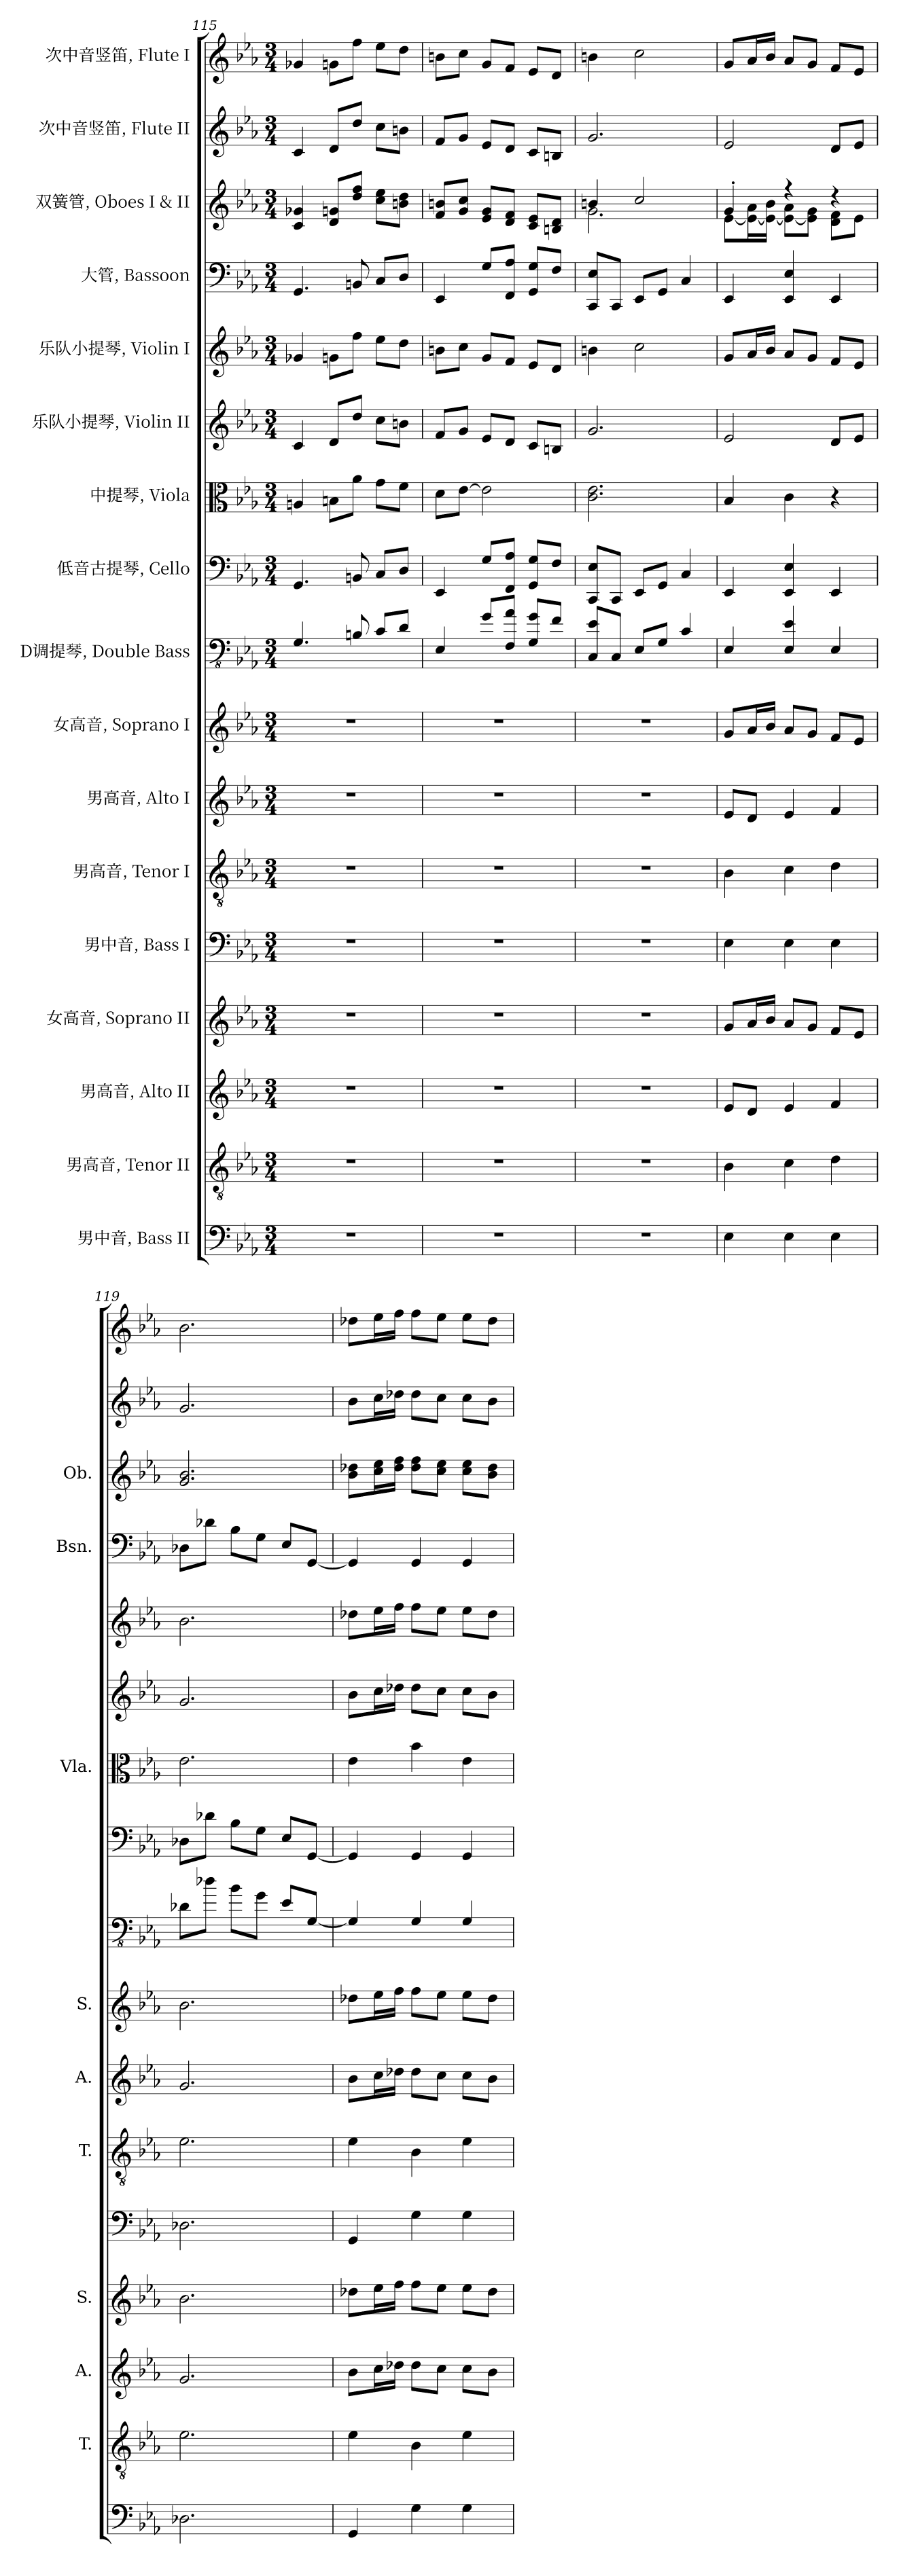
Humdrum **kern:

**kern	**kern	**kern	**kern	**kern	**kern	**kern	**kern	**kern	**kern	**kern	**kern	**kern	**kern	**kern	**kern	**kern
*part17	*part16	*part15	*part14	*part13	*part12	*part11	*part10	*part9	*part8	*part7	*part6	*part5	*part4	*part3	*part2	*part1
*staff17	*staff16	*staff15	*staff14	*staff13	*staff12	*staff11	*staff10	*staff9	*staff8	*staff7	*staff6	*staff5	*staff4	*staff3	*staff2	*staff1
*I"男中音, Bass II	*I"男高音, Tenor II	*I"男高音, Alto II	*I"女高音, Soprano II	*I"男中音, Bass I	*I"男高音, Tenor I	*I"男高音, Alto I	*I"女高音, Soprano I	*I"D调提琴, Double Bass	*I"低音古提琴, Cello	*I"中提琴, Viola	*I"乐队小提琴, Violin II	*I"乐队小提琴, Violin I	*I"大管, Bassoon	*I"双簧管, Oboes I &amp; II	*I"次中音竖笛, Flute II	*I"次中音竖笛, Flute I
*	*I'T.	*I'A.	*I'S.	*	*I'T.	*I'A.	*I'S.	*	*	*I'Vla.	*	*	*I'Bsn.	*I'Ob.	*	*
*clefF4	*clefGv2	*clefG2	*clefG2	*clefF4	*clefGv2	*clefG2	*clefG2	*clefFv4	*clefF4	*clefC3	*clefG2	*clefG2	*clefF4	*clefG2	*clefG2	*clefG2
*	*	*	*	*	*	*	*	*ITrd7c12	*	*	*	*	*	*	*	*
*k[b-e-a-]	*k[b-e-a-]	*k[b-e-a-]	*k[b-e-a-]	*k[b-e-a-]	*k[b-e-a-]	*k[b-e-a-]	*k[b-e-a-]	*k[b-e-a-]	*k[b-e-a-]	*k[b-e-a-]	*k[b-e-a-]	*k[b-e-a-]	*k[b-e-a-]	*k[b-e-a-]	*k[b-e-a-]	*k[b-e-a-]
*M3/4	*M3/4	*M3/4	*M3/4	*M3/4	*M3/4	*M3/4	*M3/4	*M3/4	*M3/4	*M3/4	*M3/4	*M3/4	*M3/4	*M3/4	*M3/4	*M3/4
=115	=115	=115	=115	=115	=115	=115	=115	=115	=115	=115	=115	=115	=115	=115	=115	=115
2.r	2.r	2.r	2.r	2.r	2.r	2.r	2.r	4.GGG/	4.GG/	4An/	4c/	4g-X/	4.GG/	4c/ 4g-X/	4c/	4g-X/
.	.	.	.	.	.	.	.	.	.	8Bn\L	8d/L	8gn\L	.	8d/ 8gn/L	8d/L	8gn\L
.	.	.	.	.	.	.	.	8BBBn/	8BBn/	8a-\J	8dd/J	8ff\J	8BBn/	8dd/ 8ff/J	8dd/J	8ff\J
*	*	*	*	*	*	*	*	*	*	*	*	*	*	*	*	*MM70
.	.	.	.	.	.	.	.	8CC/L	8C/L	8g\L	8cc\L	8ee-\L	8C/L	8cc\ 8ee-\L	8cc\L	8ee-\L
.	.	.	.	.	.	.	.	8DD/J	8D/J	8f\J	8bn\J	8dd\J	8D/J	8bn\ 8dd\J	8bn\J	8dd\J
=116	=116	=116	=116	=116	=116	=116	=116	=116	=116	=116	=116	=116	=116	=116	=116	=116
2.r	2.r	2.r	2.r	2.r	2.r	2.r	2.r	4EEE-/	4EE-/	8d\L	8f/L	8bn\L	4EE-/	8f/ 8bn/L	8f/L	8bn\L
.	.	.	.	.	.	.	.	.	.	[8e-\J	8g/J	8cc\J	.	8g/ 8cc/J	8g/J	8cc\J
.	.	.	.	.	.	.	.	8GG/L	8G/L	2e-\]	8e-/L	8g/L	8G/L	8e-/ 8g/L	8e-/L	8g/L
.	.	.	.	.	.	.	.	8FFF/ 8AA-/J	8FF/ 8A-/J	.	8d/J	8f/J	8FF/ 8A-/J	8d/ 8f/J	8d/J	8f/J
.	.	.	.	.	.	.	.	8GGG/ 8GG/L	8GG/ 8G/L	.	8c/L	8e-/L	8GG/ 8G/L	8c/ 8e-/L	8c/L	8e-/L
.	.	.	.	.	.	.	.	8FF/J	8F/J	.	8Bn/J	8d/J	8F/J	8Bn/ 8d/J	8Bn/J	8d/J
!!LO:PB:g=z
=117	=117	=117	=117	=117	=117	=117	=117	=117	=117	=117	=117	=117	=117	=117	=117	=117
*	*	*	*	*	*	*	*	*	*	*	*	*	*	*^	*	*
2.r	2.r	2.r	2.r	2.r	2.r	2.r	2.r	8CCC/ 8EE-/L	8CC/ 8E-/L	2.c\ 2.e-\	2.g/	4bn\	8CC/ 8E-/L	4bn/	2.g\	2.g/	4bn\
.	.	.	.	.	.	.	.	8CCC/J	8CC/J	.	.	.	8CC/J	.	.	.	.
.	.	.	.	.	.	.	.	8EEE-/L	8EE-/L	.	.	2cc\	8EE-/L	2cc/	.	.	2cc\
.	.	.	.	.	.	.	.	8GGG/J	8GG/J	.	.	.	8GG/J	.	.	.	.
.	.	.	.	.	.	.	.	4CC/	4C/	.	.	.	4C/	.	.	.	.
=118	=118	=118	=118	=118	=118	=118	=118	=118	=118	=118	=118	=118	=118	=118	=118	=118	=118
*	*	*	*	*	*	*	*	*	*	*	*	*	*	*	*	*	*MM72
4E-\	4B-\	8e-/L	8g/L	4E-\	4B-\	8e-/L	8g/L	4EEE-/	4EE-/	4B-/	2e-/	8g/L	4EE-/	4g'/	[8e-\L	2e-/	8g/L
.	.	8d/J	16a-/L	.	.	8d/J	16a-/L	.	.	.	.	16a-/L	.	.	16e-\_ 16a-\L	.	16a-/L
.	.	.	16b-/JJ	.	.	.	16b-/JJ	.	.	.	.	16b-/JJ	.	.	16e-\_ 16b-\JJ	.	16b-/JJ
4E-\	4c\	4e-/	8a-/L	4E-\	4c\	4e-/	8a-/L	4EEE-/ 4EE-/	4EE-/ 4E-/	4c\	.	8a-/L	4EE-/ 4E-/	4r	8e-\_ 8a-\L	.	8a-/L
.	.	.	8g/J	.	.	.	8g/J	.	.	.	.	8g/J	.	.	8e-\] 8g\J	.	8g/J
4E-\	4d\	4f/	8f/L	4E-\	4d\	4f/	8f/L	4EEE-/	4EE-/	4r	8d/L	8f/L	4EE-/	4r	8d\ 8f\L	8d/L	8f/L
.	.	.	8e-/J	.	.	.	8e-/J	.	.	.	8e-/J	8e-/J	.	.	8e-\J	8e-/J	8e-/J
*	*	*	*	*	*	*	*	*	*	*	*	*	*	*v	*v	*	*
=119	=119	=119	=119	=119	=119	=119	=119	=119	=119	=119	=119	=119	=119	=119	=119	=119
2.D-X\	2.e-\	2.g/	2.b-\	2.D-X\	2.e-\	2.g/	2.b-\	8DD-X\L	8D-X\L	2.e-\	2.g/	2.b-\	8D-X\L	2.g/ 2.b-/	2.g/	2.b-\
.	.	.	.	.	.	.	.	8D-X\J	8d-X\J	.	.	.	8d-X\J	.	.	.
.	.	.	.	.	.	.	.	8BB-\L	8B-\L	.	.	.	8B-\L	.	.	.
.	.	.	.	.	.	.	.	8GG\J	8G\J	.	.	.	8G\J	.	.	.
.	.	.	.	.	.	.	.	8EE-/L	8E-/L	.	.	.	8E-/L	.	.	.
.	.	.	.	.	.	.	.	[8GGG/J	[8GG/J	.	.	.	[8GG/J	.	.	.
=120	=120	=120	=120	=120	=120	=120	=120	=120	=120	=120	=120	=120	=120	=120	=120	=120
4GG/	4e-\	8b-\L	8dd-X\L	4GG/	4e-\	8b-\L	8dd-X\L	4GGG/]	4GG/]	4e-\	8b-\L	8dd-X\L	4GG/]	8b-\ 8dd-X\L	8b-\L	8dd-X\L
.	.	16cc\L	16ee-\L	.	.	16cc\L	16ee-\L	.	.	.	16cc\L	16ee-\L	.	16cc\ 16ee-\L	16cc\L	16ee-\L
.	.	16dd-X\JJ	16ff\JJ	.	.	16dd-X\JJ	16ff\JJ	.	.	.	16dd-X\JJ	16ff\JJ	.	16dd-\ 16ff\JJ	16dd-X\JJ	16ff\JJ
4G\	4B-\	8dd-\L	8ff\L	4G\	4B-\	8dd-\L	8ff\L	4GGG/	4GG/	4b-\	8dd-\L	8ff\L	4GG/	8dd-\ 8ff\L	8dd-\L	8ff\L
.	.	8cc\J	8ee-\J	.	.	8cc\J	8ee-\J	.	.	.	8cc\J	8ee-\J	.	8cc\ 8ee-\J	8cc\J	8ee-\J
4G\	4e-\	8cc\L	8ee-\L	4G\	4e-\	8cc\L	8ee-\L	4GGG/	4GG/	4e-\	8cc\L	8ee-\L	4GG/	8cc\ 8ee-\L	8cc\L	8ee-\L
.	.	8b-\J	8dd-\J	.	.	8b-\J	8dd-\J	.	.	.	8b-\J	8dd-\J	.	8b-\ 8dd-\J	8b-\J	8dd-\J
=	=	=	=	=	=	=	=	=	=	=	=	=	=	=	=	=
*-	*-	*-	*-	*-	*-	*-	*-	*-	*-	*-	*-	*-	*-	*-	*-	*-
